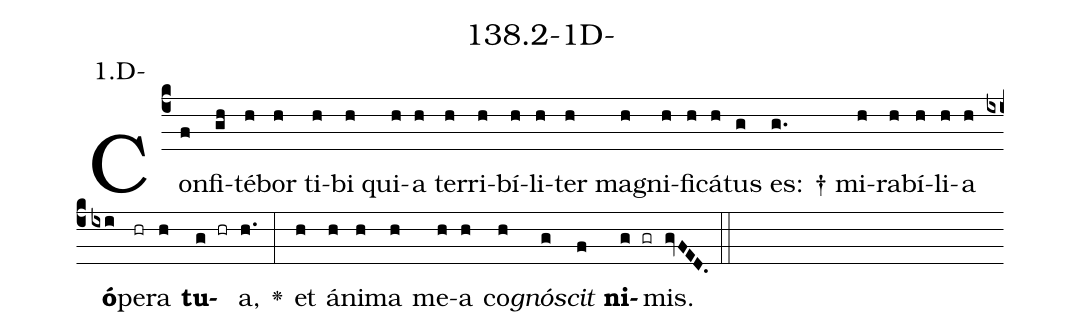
name: 138.2-1D-;
annotation: 1.D-;
%%
(c4)Con(f)fi(gh)té(h)bor(h) ti(h)bi(h) qui(h)a(h) ter(h)ri(h)bí(h)li(h)ter(h) ma(h)gni(h)fi(h)cá(h)tus(g) es: †(g.) mi(h)ra(h)bí(h)li(h)a(h) <b>ó</b>(ixi)pe(hr)ra(h) <b>tu</b>(g hr)a,(h.) <v>\greheightstar</v>(:) et(h) á(h)ni(h)ma(h) me(h)a(h) co(h)<i>gnó</i>(g)<i>scit</i>(f) <b>ni</b>(g gr)mis.(gvFED.) (::)


%E(h) u(h) o(g) u(f) a(g) e.(gvFED.) (::)
